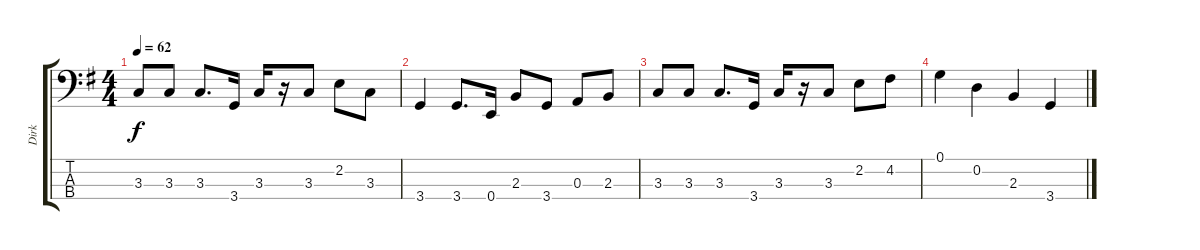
\track ("Dirk " "Dirk ") {instrument electricbasspick}
\staff {score tabs}
\tuning (G2 D2 A1 E1) {hide}
\ts (4 4)
\tempo 62
\clef f4
\ks g
3.3.8{dy f} 3.3.8 3.3.8{d} 3.4.16 3.3.16 r.16 3.3.8 2.2.8 3.3.8 |
3.4.4 3.4.8{d} 0.4.16 2.3.8 3.4.8 0.3.8 2.3.8 |
3.3.8 3.3.8 3.3.8{d} 3.4.16 3.3.16 r.16 3.3.8 2.2.8 4.2.8 |
0.1.4 0.2.4 2.3.4 3.4.4
